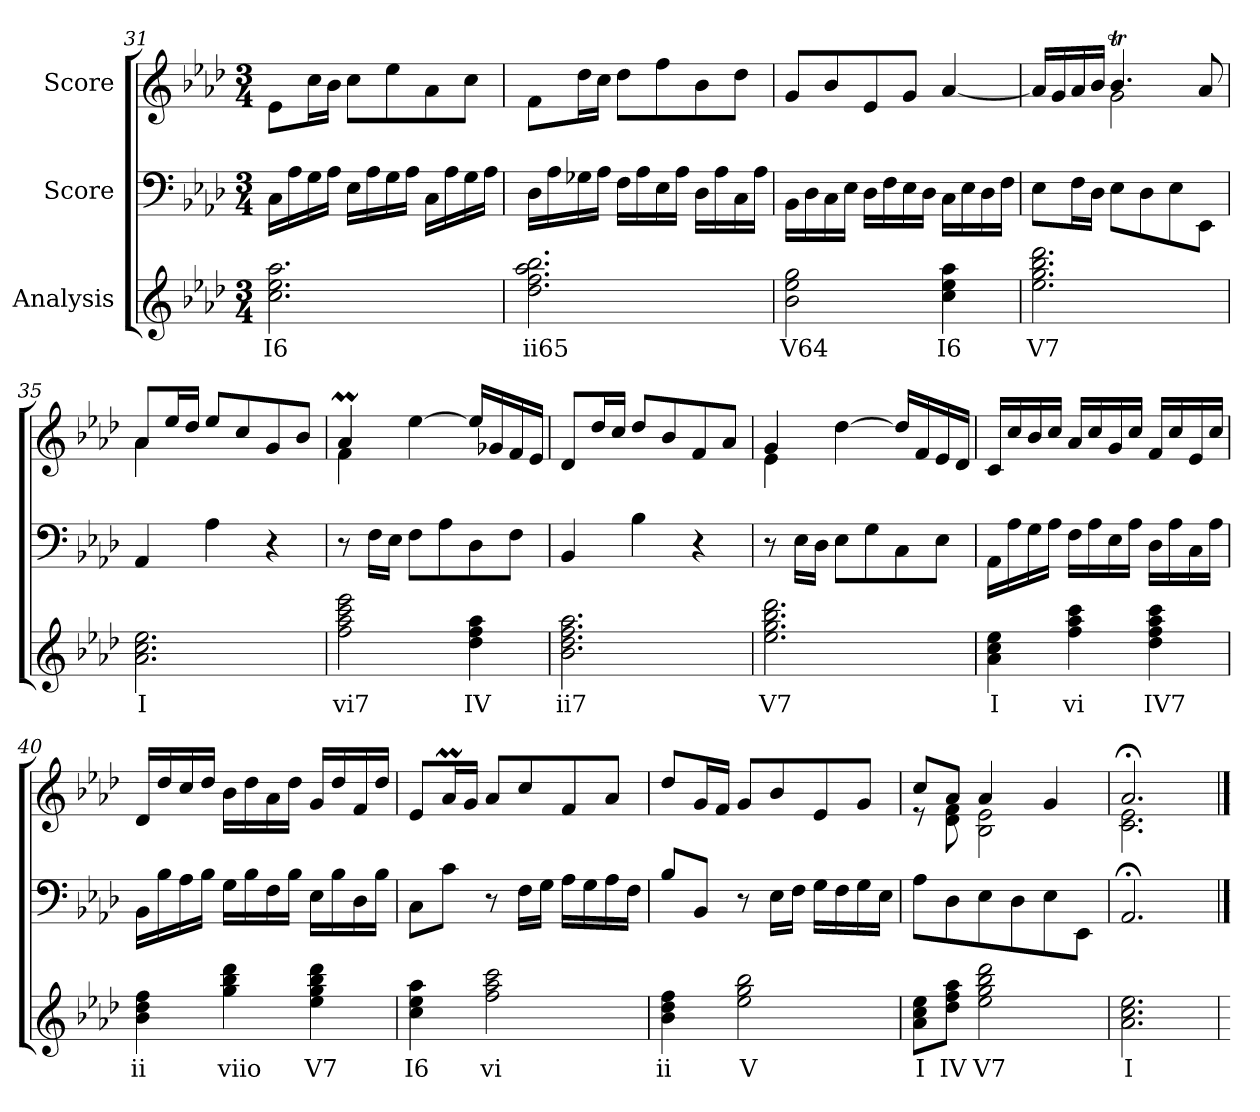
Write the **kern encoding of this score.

**kern	**text	**kern	**kern
*part3	*part3	*part2	*part1
*staff3	*staff3	*staff2	*staff1
*I"Analysis	*	*I"Score	*I"Score
*	*	*clefF4	*clefG2
*k[b-e-a-d-]	*	*k[b-e-a-d-]	*k[b-e-a-d-]
*M3/4	*	*M3/4	*M3/4
=31	=31	=31	=31
2.cc 2.ee- 2.aa-	I6	16C\LL	8e-\L
.	.	16A-\	.
.	.	16G\	16cc\L
.	.	16A-\JJ	16b-\JJ
.	.	16E-\LL	8cc\L
.	.	16A-\	.
.	.	16G\	8ee-\
.	.	16A-\JJ	.
.	.	16C\LL	8a-\
.	.	16A-\	.
.	.	16G\	8cc\J
.	.	16A-\JJ	.
=32	=32	=32	=32
2.dd- 2.ff 2.aa- 2.bb-	ii65	16D-\LL	8f\L
.	.	16A-\	.
.	.	16G-X\	16dd-\L
.	.	16A-\JJ	16cc\JJ
.	.	16F\LL	8dd-\L
.	.	16A-\	.
.	.	16E-\	8ff\
.	.	16A-\JJ	.
.	.	16D-\LL	8b-\
.	.	16A-\	.
.	.	16C\	8dd-\J
.	.	16A-\JJ	.
!!LO:LB:g=z
=33	=33	=33	=33
2b- 2ee- 2gg	V64	16BB-\LL	8g/L
.	.	16D-\	.
.	.	16C\	8b-/
.	.	16E-\JJ	.
.	.	16D-\LL	8e-/
.	.	16F\	.
.	.	16E-\	8g/J
.	.	16D-\JJ	.
4cc 4ee- 4aa-	I6	16C\LL	[4a-/
.	.	16E-\	.
.	.	16D-\	.
.	.	16F\JJ	.
=34	=34	=34	=34
*	*	*	*^
2.ee- 2.gg 2.bb- 2.ddd-	V7	8E-\L	16a-/LL]	4ryy
.	.	.	16g/	.
.	.	16F\L	16a-/	.
.	.	16D-\JJ	16b-/JJ	.
.	.	8E-\L	4.b-T/	2g\
.	.	8D-\	.	.
.	.	8E-\	.	.
.	.	8EE-\J	8a-/	.
=35	=35	=35	=35	=35
*	*	*^	*	*
2.a- 2.cc 2.ee-	I	4ryy	4AA-/	8a-/L	4a-\
.	.	.	.	16ee-/L	.
.	.	.	.	16dd-/JJ	.
.	.	2ryy	4A-\	8ee-/L	2ryy
.	.	.	.	8cc/	.
.	.	.	4r	8g/	.
.	.	.	.	8b-/J	.
=36	=36	=36	=36	=36	=36
2ff 2aa- 2ccc 2eee-	vi7	4ryy	8r	4a-M/	4f\
.	.	.	16F\LL	.	.
.	.	.	16E-\JJ	.	.
.	.	2ryy	8F\L	[4ee-\	2ryy
.	.	.	8A-\	.	.
4dd- 4ff 4aa-	IV	.	8D-\	16ee-/LL]	.
.	.	.	.	16g-X/	.
.	.	.	8F\J	16f/	.
.	.	.	.	16e-/JJ	.
*	*	*v	*v	*	*
*	*	*	*v	*v
!!LO:LB:g=z
=37	=37	=37	=37
2.b- 2.dd- 2.ff 2.aa-	ii7	4BB-/	8d-/L
.	.	.	16dd-/L
.	.	.	16cc/JJ
.	.	4B-\	8dd-/L
.	.	.	8b-/
.	.	4r	8f/
.	.	.	8a-/J
=38	=38	=38	=38
*	*	*^	*^
2.ee- 2.gg 2.bb- 2.ddd-	V7	4ryy	8r	4g/	4e-\
.	.	.	16E-\LL	.	.
.	.	.	16D-\JJ	.	.
.	.	2ryy	8E-\L	[4dd-\	2ryy
.	.	.	8G\	.	.
.	.	.	8C\	16dd-/LL]	.
.	.	.	.	16f/	.
.	.	.	8E-\J	16e-/	.
.	.	.	.	16d-/JJ	.
*	*	*v	*v	*	*
*	*	*	*v	*v
=39	=39	=39	=39
4a- 4cc 4ee-	I	16AA-\LL	16c/LL
.	.	16A-\	16cc/
.	.	16G\	16b-/
.	.	16A-\JJ	16cc/JJ
4ff 4aa- 4ccc	vi	16F\LL	16a-/LL
.	.	16A-\	16cc/
.	.	16E-\	16g/
.	.	16A-\JJ	16cc/JJ
4dd- 4ff 4aa- 4ccc	IV7	16D-\LL	16f/LL
.	.	16A-\	16cc/
.	.	16C\	16e-/
.	.	16A-\JJ	16cc/JJ
=40	=40	=40	=40
4b- 4dd- 4ff	ii	16BB-\LL	16d-/LL
.	.	16B-\	16dd-/
.	.	16A-\	16cc/
.	.	16B-\JJ	16dd-/JJ
4gg 4bb- 4ddd-	viio	16G\LL	16b-\LL
.	.	16B-\	16dd-\
.	.	16F\	16a-\
.	.	16B-\JJ	16dd-\JJ
4ee- 4gg 4bb- 4ddd-	V7	16E-\LL	16g/LL
.	.	16B-\	16dd-/
.	.	16D-\	16f/
.	.	16B-\JJ	16dd-/JJ
!!LO:LB:g=z
=41	=41	=41	=41
4cc 4ee- 4aa-	I6	8C\L	8e-/L
.	.	8c\J	16a-M/L
.	.	.	16g/JJ
2ff 2aa- 2ccc	vi	8r	8a-/L
.	.	16F\LL	8cc/
.	.	16G\JJ	.
.	.	16A-\LL	8f/
.	.	16G\	.
.	.	16A-\	8a-/J
.	.	16F\JJ	.
=42	=42	=42	=42
4b- 4dd- 4ff	ii	8B-/L	8dd-/L
.	.	8BB-/J	16g/L
.	.	.	16f/JJ
2ee- 2gg 2bb-	V	8r	8g/L
.	.	16E-\LL	8b-/
.	.	16F\JJ	.
.	.	16G\LL	8e-/
.	.	16F\	.
.	.	16G\	8g/J
.	.	16E-\JJ	.
=43	=43	=43	=43
*	*	*	*^
8a- 8cc 8ee-L	I	8A-\L	8cc/L	8r
8dd- 8ff 8aa-J	IV	8D-\	8a-/J	8d-\ 8f\
2ee- 2gg 2bb- 2ddd-	V7	8E-\	4a-/	2B-\ 2e-\
.	.	8D-\	.	.
.	.	8E-\	4g/	.
.	.	8EE-\J	.	.
=44	=44	=44	=44	=44
2.a- 2.cc 2.ee-	I	2.AA-;/	2.a-;</	2.c\ 2.e-\
*	*	*	*v	*v
=	==	==	==
*-	*-	*-	*-
